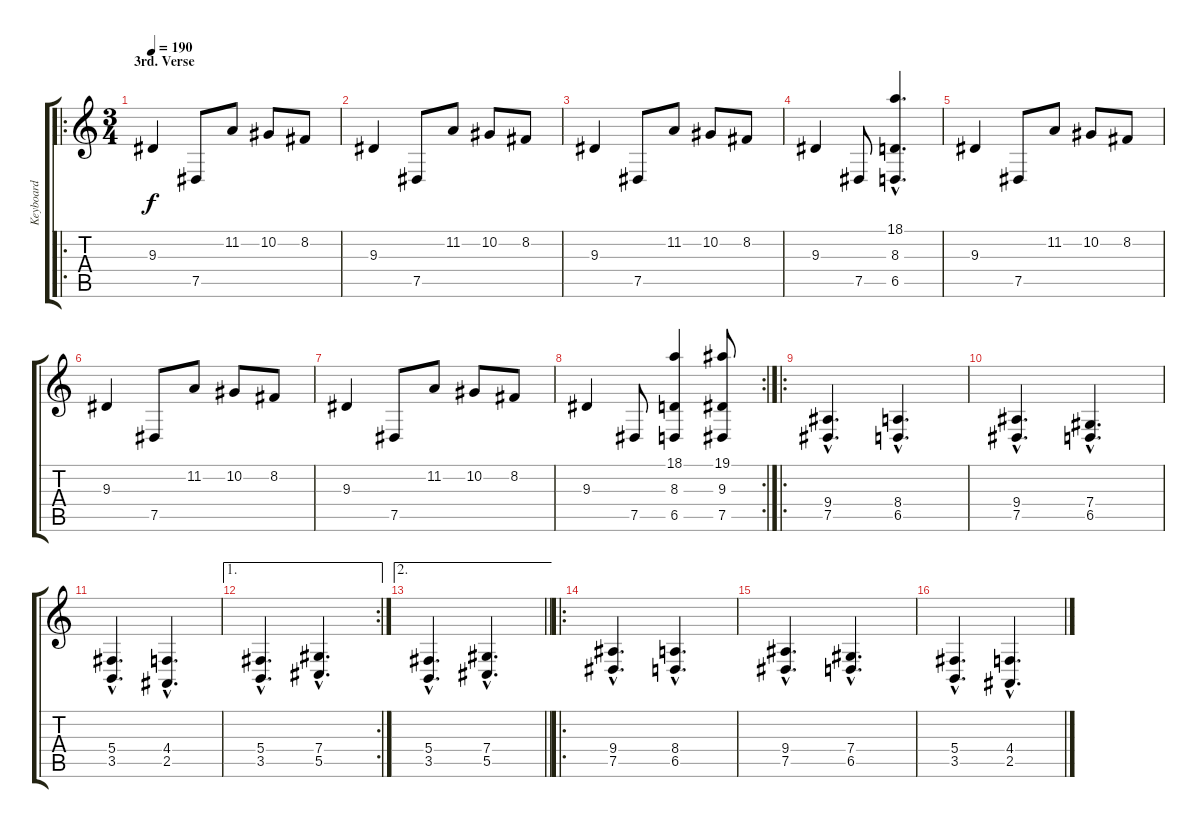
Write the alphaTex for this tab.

\track ("Keyboard" "Keyboard") {instrument stringensemble1}
\staff {score tabs}
\tuning (Eb4 Bb3 Gb3 Db3 Ab2 Eb2) {hide}
\ro
\ts (3 4)
\section ("" "3rd. Verse")
\tempo 190
\clef g2
\ks c
9.3.4{dy f} 7.5.8 11.2.8 10.2.8 8.2.8 |
9.3.4 7.5.8 11.2.8 10.2.8 8.2.8 |
9.3.4 7.5.8 11.2.8 10.2.8 8.2.8 |
9.3.4 7.5.8 (18.1{hac} 8.3{hac} 6.5{hac}).4{d} |
9.3.4 7.5.8 11.2.8 10.2.8 8.2.8 |
9.3.4 7.5.8 11.2.8 10.2.8 8.2.8 |
9.3.4 7.5.8 11.2.8 10.2.8 8.2.8 |
\rc 2
9.3.4 7.5.8 (18.1 8.3 6.5).4 (19.1 9.3 7.5).8 |
\ro
(9.4{hac} 7.5{hac}).4{d} (8.4{hac} 6.5{hac}).4{d} |
(9.4{hac} 7.5{hac}).4{d} (7.4{hac} 6.5{hac}).4{d} |
(5.4{hac} 3.5{hac}).4{d} (4.4{hac} 2.5{hac}).4{d} |
\ae 1
\rc 2
(5.4{hac} 3.5{hac}).4{d} (7.4{hac} 5.5{hac}).4{d} |
\ae 2
\barLineRight lightlight
(5.4{hac} 3.5{hac}).4{d} (7.4{hac} 5.5{hac}).4{d} |
\ro
(9.4{hac} 7.5{hac}).4{d} (8.4{hac} 6.5{hac}).4{d} |
(9.4{hac} 7.5{hac}).4{d} (7.4{hac} 6.5{hac}).4{d} |
(5.4{hac} 3.5{hac}).4{d} (4.4{hac} 2.5{hac}).4{d}
